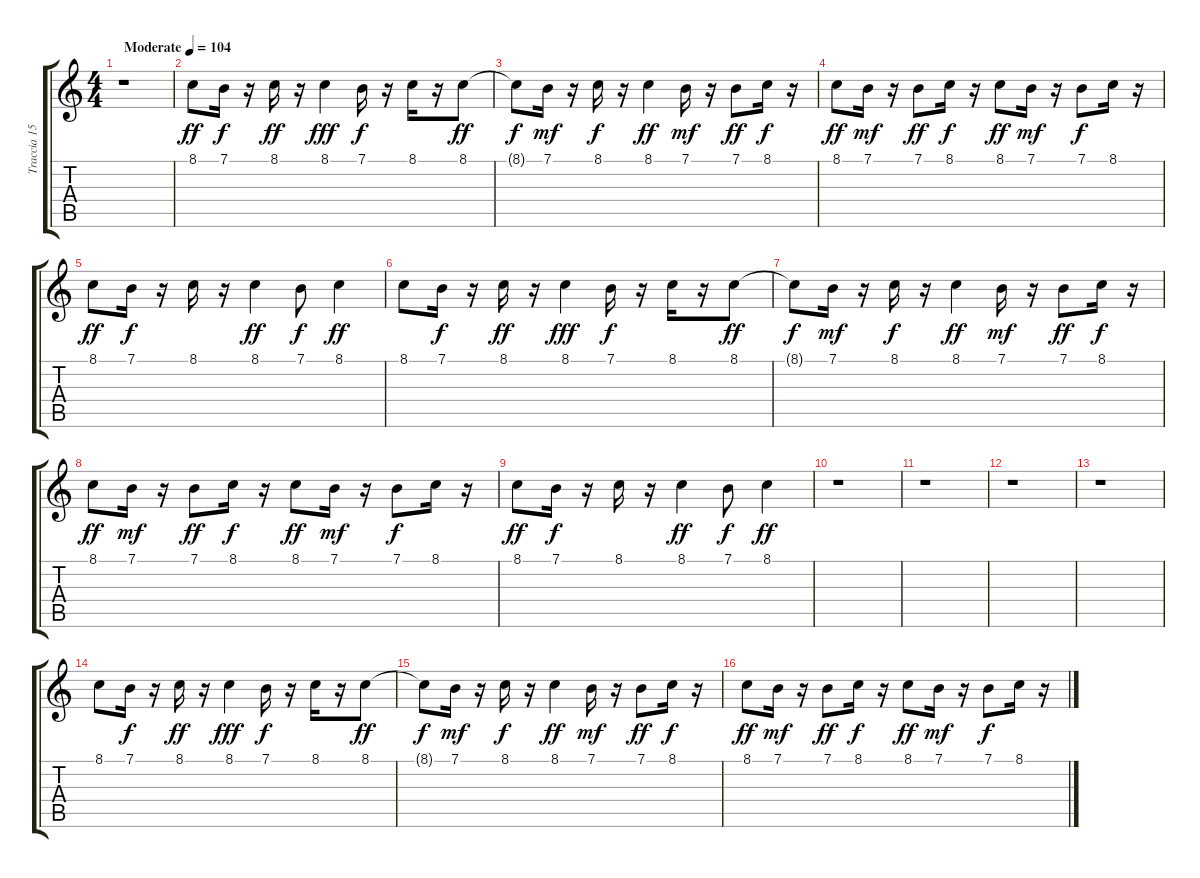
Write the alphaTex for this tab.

\track ("Traccia 15" "Traccia 15") {instrument drawbarorgan}
\staff {score tabs}
\tuning (E4 B3 G3 D3 A2 E2) {hide}
\ts (4 4)
\tempo (104 "Moderate")
\clef g2
\ks c
r.1{dy ff instrument drawbarorgan} |
8.1.8 7.1.16{dy f} r.16 8.1.16{dy ff} r.16 8.1.4{dy fff} 7.1.16{dy f} r.16 8.1.16 r.16 8.1.8{dy ff} |
8.1{t}.8{dy f} 7.1.16{dy mf} r.16 8.1.16{dy f} r.16 8.1.4{dy ff} 7.1.16{dy mf} r.16 7.1.8{dy ff} 8.1.16{dy f} r.16 |
8.1.8{dy ff} 7.1.16{dy mf} r.16 7.1.8{dy ff} 8.1.16{dy f} r.16 8.1.8{dy ff} 7.1.16{dy mf} r.16 7.1.8{dy f} 8.1.16 r.16 |
8.1.8{dy ff} 7.1.16{dy f} r.16 8.1.16 r.16 8.1.4{dy ff} 7.1.8{dy f} 8.1.4{dy ff} |
8.1.8 7.1.16{dy f} r.16 8.1.16{dy ff} r.16 8.1.4{dy fff} 7.1.16{dy f} r.16 8.1.16 r.16 8.1.8{dy ff} |
8.1{t}.8{dy f} 7.1.16{dy mf} r.16 8.1.16{dy f} r.16 8.1.4{dy ff} 7.1.16{dy mf} r.16 7.1.8{dy ff} 8.1.16{dy f} r.16 |
8.1.8{dy ff} 7.1.16{dy mf} r.16 7.1.8{dy ff} 8.1.16{dy f} r.16 8.1.8{dy ff} 7.1.16{dy mf} r.16 7.1.8{dy f} 8.1.16 r.16 |
8.1.8{dy ff} 7.1.16{dy f} r.16 8.1.16 r.16 8.1.4{dy ff} 7.1.8{dy f} 8.1.4{dy ff} |
r.1 |
r.1 |
r.1 |
r.1 |
8.1.8 7.1.16{dy f} r.16 8.1.16{dy ff} r.16 8.1.4{dy fff} 7.1.16{dy f} r.16 8.1.16 r.16 8.1.8{dy ff} |
8.1{t}.8{dy f} 7.1.16{dy mf} r.16 8.1.16{dy f} r.16 8.1.4{dy ff} 7.1.16{dy mf} r.16 7.1.8{dy ff} 8.1.16{dy f} r.16 |
8.1.8{dy ff} 7.1.16{dy mf} r.16 7.1.8{dy ff} 8.1.16{dy f} r.16 8.1.8{dy ff} 7.1.16{dy mf} r.16 7.1.8{dy f} 8.1.16 r.16
